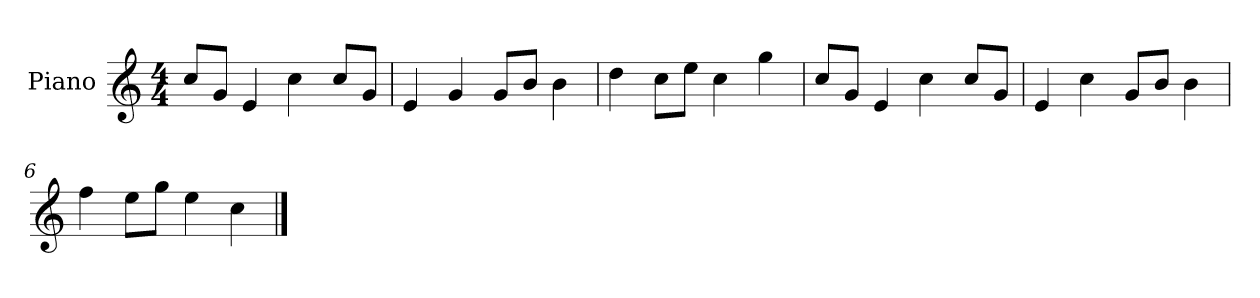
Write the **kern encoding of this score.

**kern
*part1
*staff1
*I"Piano
*I'P-no
*clefG2
*k[]
*M4/4
*MM90
=1
8cc/L
8g/J
4e/
4cc\
8cc/L
8g/J
=2
4e/
4g/
8g/L
8b/J
4b\
=3
4dd\
8cc\L
8ee\J
4cc\
4gg\
=4
8cc/L
8g/J
4e/
4cc\
8cc/L
8g/J
=5
4e/
4cc\
8g/L
8b/J
4b\
=6
4ff\
8ee\L
8gg\J
4ee\
4cc\
==
*-
